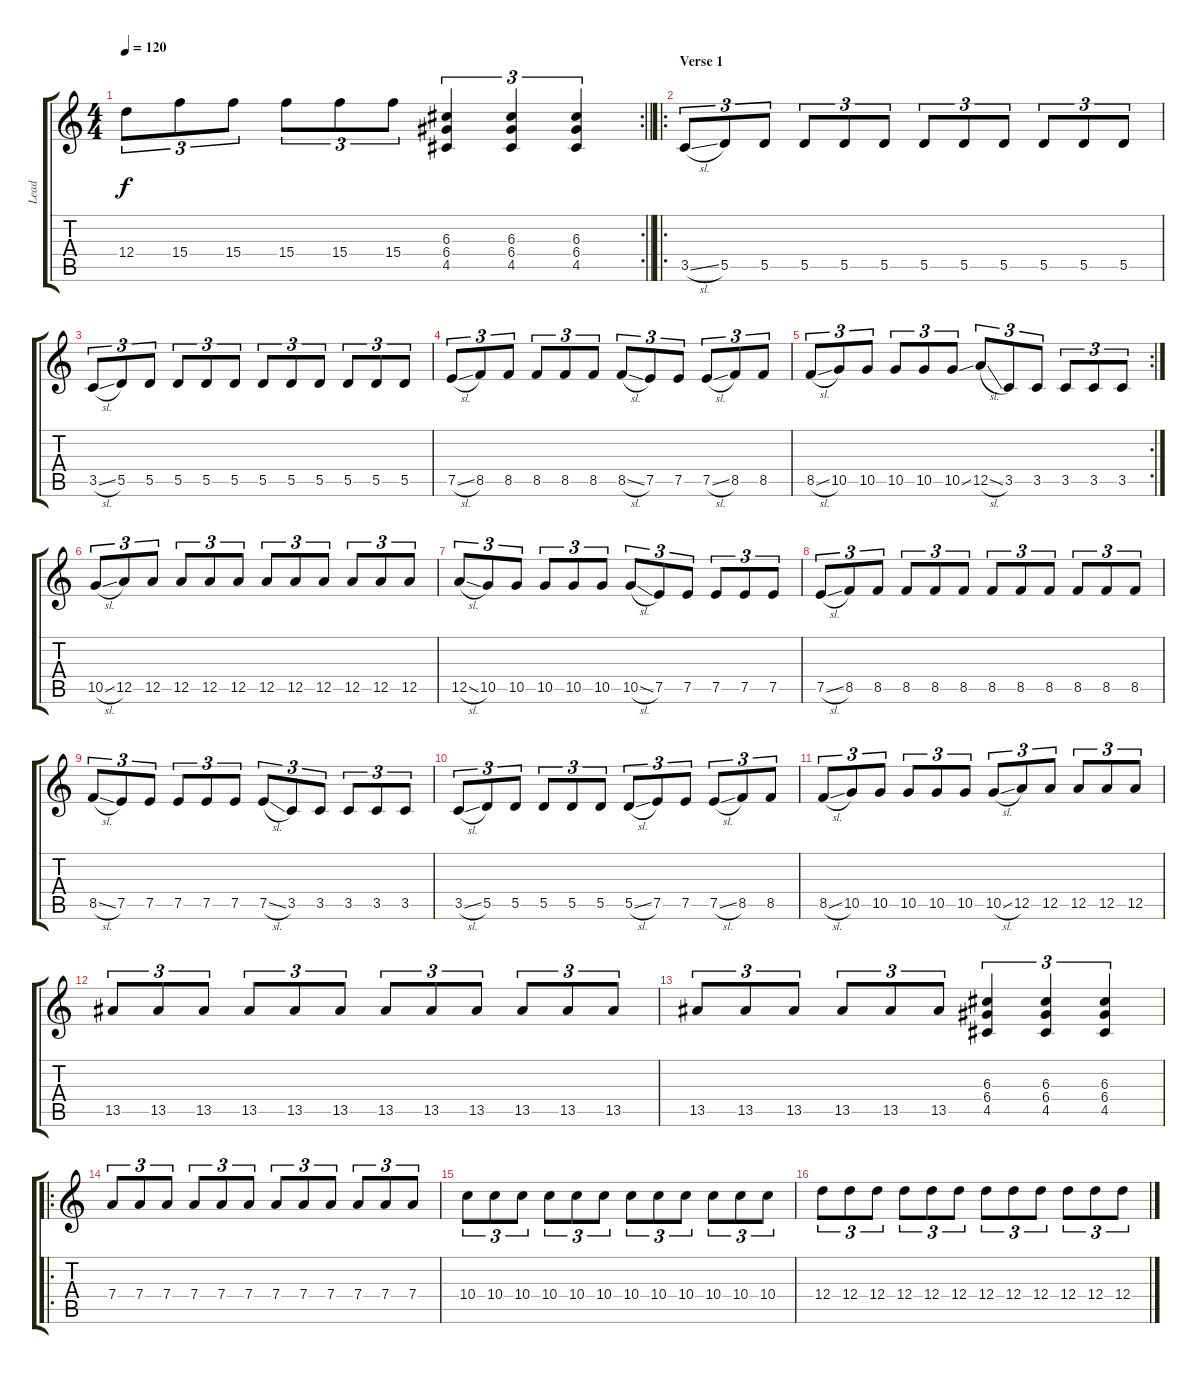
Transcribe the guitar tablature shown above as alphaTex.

\track ("Lead" "Lead") {instrument distortionguitar}
\staff {score tabs}
\tuning (E4 B3 G3 D3 A2 D2) {hide}
\rc 2
\ts (4 4)
\tempo 120
\clef g2
\barLineRight lightlight
\ks c
12.4.8{tu (3 2) dy f} 15.4.8{tu (3 2)} 15.4.8{tu (3 2)} 15.4.8{tu (3 2)} 15.4.8{tu (3 2)} 15.4.8{tu (3 2)} (6.3 6.4 4.5).4{tu (3 2)} (6.3 6.4 4.5).4{tu (3 2)} (6.3 6.4 4.5).4{tu (3 2)} |
\ro
\section ("" "Verse 1")
3.5{sl}.8{tu (3 2)} 5.5.8{tu (3 2)} 5.5.8{tu (3 2)} 5.5.8{tu (3 2)} 5.5.8{tu (3 2)} 5.5.8{tu (3 2)} 5.5.8{tu (3 2)} 5.5.8{tu (3 2)} 5.5.8{tu (3 2)} 5.5.8{tu (3 2)} 5.5.8{tu (3 2)} 5.5.8{tu (3 2)} |
3.5{sl}.8{tu (3 2)} 5.5.8{tu (3 2)} 5.5.8{tu (3 2)} 5.5.8{tu (3 2)} 5.5.8{tu (3 2)} 5.5.8{tu (3 2)} 5.5.8{tu (3 2)} 5.5.8{tu (3 2)} 5.5.8{tu (3 2)} 5.5.8{tu (3 2)} 5.5.8{tu (3 2)} 5.5.8{tu (3 2)} |
7.5{sl}.8{tu (3 2)} 8.5.8{tu (3 2)} 8.5.8{tu (3 2)} 8.5.8{tu (3 2)} 8.5.8{tu (3 2)} 8.5.8{tu (3 2)} 8.5{sl}.8{tu (3 2)} 7.5.8{tu (3 2)} 7.5.8{tu (3 2)} 7.5{sl}.8{tu (3 2)} 8.5.8{tu (3 2)} 8.5.8{tu (3 2)} |
\rc 2
8.5{sl}.8{tu (3 2)} 10.5.8{tu (3 2)} 10.5.8{tu (3 2)} 10.5.8{tu (3 2)} 10.5.8{tu (3 2)} 10.5{ss}.8{tu (3 2)} 12.5{sl}.8{tu (3 2)} 3.5.8{tu (3 2)} 3.5.8{tu (3 2)} 3.5.8{tu (3 2)} 3.5.8{tu (3 2)} 3.5.8{tu (3 2)} |
10.5{sl}.8{tu (3 2)} 12.5.8{tu (3 2)} 12.5.8{tu (3 2)} 12.5.8{tu (3 2)} 12.5.8{tu (3 2)} 12.5.8{tu (3 2)} 12.5.8{tu (3 2)} 12.5.8{tu (3 2)} 12.5.8{tu (3 2)} 12.5.8{tu (3 2)} 12.5.8{tu (3 2)} 12.5.8{tu (3 2)} |
12.5{sl}.8{tu (3 2)} 10.5.8{tu (3 2)} 10.5.8{tu (3 2)} 10.5.8{tu (3 2)} 10.5.8{tu (3 2)} 10.5.8{tu (3 2)} 10.5{sl}.8{tu (3 2)} 7.5.8{tu (3 2)} 7.5.8{tu (3 2)} 7.5.8{tu (3 2)} 7.5.8{tu (3 2)} 7.5.8{tu (3 2)} |
7.5{sl}.8{tu (3 2)} 8.5.8{tu (3 2)} 8.5.8{tu (3 2)} 8.5.8{tu (3 2)} 8.5.8{tu (3 2)} 8.5.8{tu (3 2)} 8.5.8{tu (3 2)} 8.5.8{tu (3 2)} 8.5.8{tu (3 2)} 8.5.8{tu (3 2)} 8.5.8{tu (3 2)} 8.5.8{tu (3 2)} |
8.5{sl}.8{tu (3 2)} 7.5.8{tu (3 2)} 7.5.8{tu (3 2)} 7.5.8{tu (3 2)} 7.5.8{tu (3 2)} 7.5.8{tu (3 2)} 7.5{sl}.8{tu (3 2)} 3.5.8{tu (3 2)} 3.5.8{tu (3 2)} 3.5.8{tu (3 2)} 3.5.8{tu (3 2)} 3.5.8{tu (3 2)} |
3.5{sl}.8{tu (3 2)} 5.5.8{tu (3 2)} 5.5.8{tu (3 2)} 5.5.8{tu (3 2)} 5.5.8{tu (3 2)} 5.5.8{tu (3 2)} 5.5{sl}.8{tu (3 2)} 7.5.8{tu (3 2)} 7.5.8{tu (3 2)} 7.5{sl}.8{tu (3 2)} 8.5.8{tu (3 2)} 8.5.8{tu (3 2)} |
8.5{sl}.8{tu (3 2)} 10.5.8{tu (3 2)} 10.5.8{tu (3 2)} 10.5.8{tu (3 2)} 10.5.8{tu (3 2)} 10.5.8{tu (3 2)} 10.5{sl}.8{tu (3 2)} 12.5.8{tu (3 2)} 12.5.8{tu (3 2)} 12.5.8{tu (3 2)} 12.5.8{tu (3 2)} 12.5.8{tu (3 2)} |
13.5.8{tu (3 2)} 13.5.8{tu (3 2)} 13.5.8{tu (3 2)} 13.5.8{tu (3 2)} 13.5.8{tu (3 2)} 13.5.8{tu (3 2)} 13.5.8{tu (3 2)} 13.5.8{tu (3 2)} 13.5.8{tu (3 2)} 13.5.8{tu (3 2)} 13.5.8{tu (3 2)} 13.5.8{tu (3 2)} |
13.5.8{tu (3 2)} 13.5.8{tu (3 2)} 13.5.8{tu (3 2)} 13.5.8{tu (3 2)} 13.5.8{tu (3 2)} 13.5.8{tu (3 2)} (6.3 6.4 4.5).4{tu (3 2)} (6.3 6.4 4.5).4{tu (3 2)} (6.3 6.4 4.5).4{tu (3 2)} |
\ro
7.4.8{tu (3 2)} 7.4.8{tu (3 2)} 7.4.8{tu (3 2)} 7.4.8{tu (3 2)} 7.4.8{tu (3 2)} 7.4.8{tu (3 2)} 7.4.8{tu (3 2)} 7.4.8{tu (3 2)} 7.4.8{tu (3 2)} 7.4.8{tu (3 2)} 7.4.8{tu (3 2)} 7.4.8{tu (3 2)} |
10.4.8{tu (3 2)} 10.4.8{tu (3 2)} 10.4.8{tu (3 2)} 10.4.8{tu (3 2)} 10.4.8{tu (3 2)} 10.4.8{tu (3 2)} 10.4.8{tu (3 2)} 10.4.8{tu (3 2)} 10.4.8{tu (3 2)} 10.4.8{tu (3 2)} 10.4.8{tu (3 2)} 10.4.8{tu (3 2)} |
12.4.8{tu (3 2)} 12.4.8{tu (3 2)} 12.4.8{tu (3 2)} 12.4.8{tu (3 2)} 12.4.8{tu (3 2)} 12.4.8{tu (3 2)} 12.4.8{tu (3 2)} 12.4.8{tu (3 2)} 12.4.8{tu (3 2)} 12.4.8{tu (3 2)} 12.4.8{tu (3 2)} 12.4.8{tu (3 2)}
